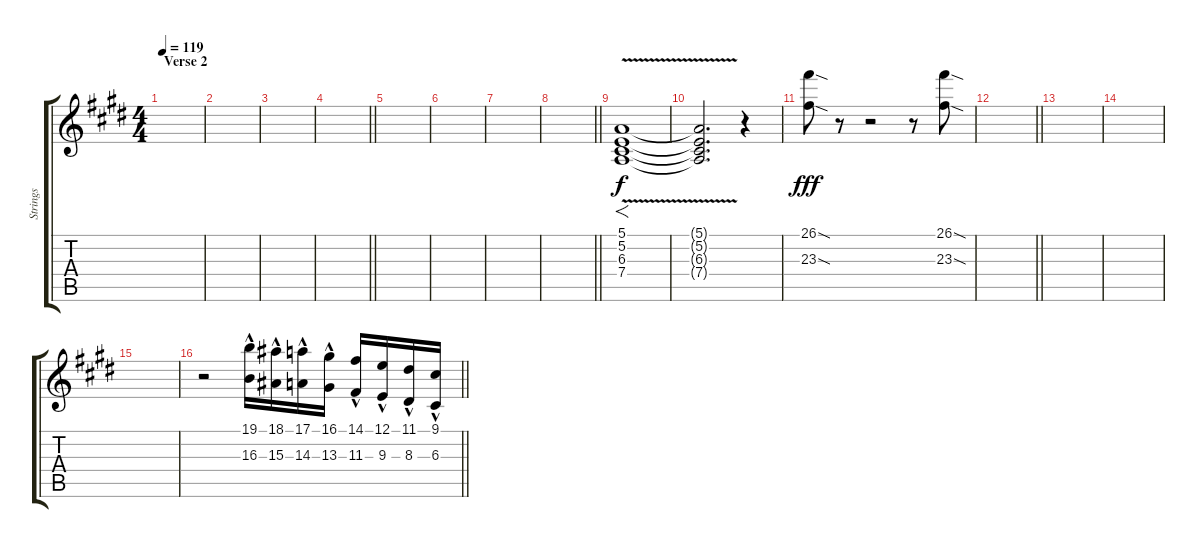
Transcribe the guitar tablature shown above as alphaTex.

\track ("Strings" "Strings") {instrument stringensemble1}
\staff {score tabs}
\tuning (E4 B3 G3 D3 A2 E2) {hide}
\ts (4 4)
\section ("" "Verse 2")
\tempo 119
\clef g2
\ks e
|
|
|
\barLineRight lightlight
|
|
|
|
\barLineRight lightlight
|
(5.1{v} 5.2{v} 6.3{v} 7.4{v}).1{f} |
(5.1{t} 5.2{t} 6.3{t} 7.4{t}).2{d} r.4 |
(26.1{sod} 23.3{sod}).8{dy fff} r.8 r.2 r.8 (26.1{sod} 23.3{sod}).8 |
\barLineRight lightlight
|
|
|
|
\barLineRight lightlight
r.2 (19.1{hac} 16.3{hac}).16 (18.1{hac} 15.3{hac}).16 (17.1{hac} 14.3{hac}).16 (16.1{hac} 13.3{hac}).16 (14.1{hac} 11.3{hac}).16 (12.1{hac} 9.3{hac}).16 (11.1{hac} 8.3{hac}).16 (9.1{hac} 6.3{hac}).16
